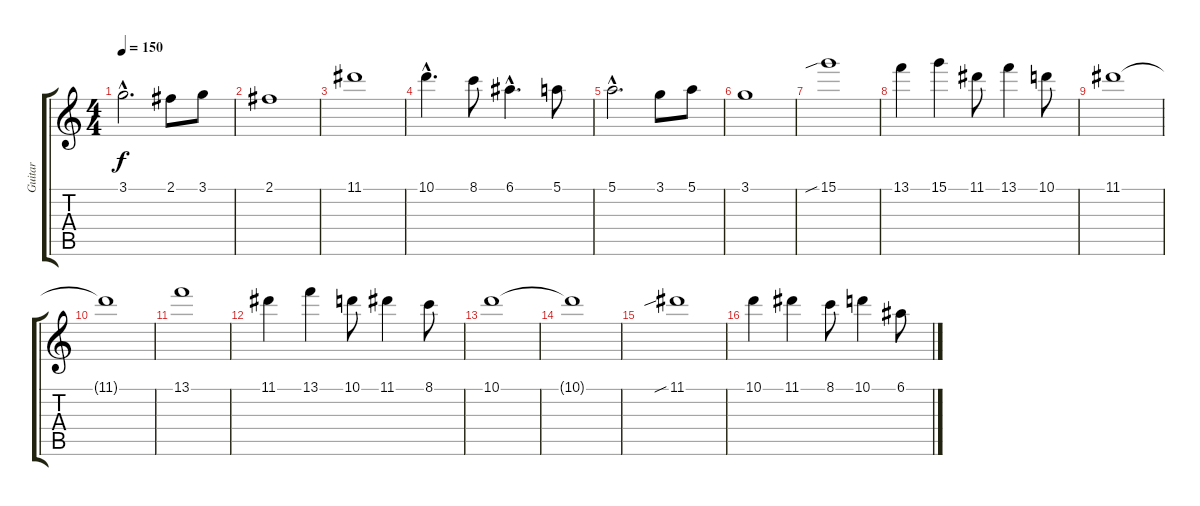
\track ("Guitar" "Guitar") {instrument distortionguitar}
\staff {score tabs}
\tuning (E4 B3 G3 D3 A2 E2) {hide}
\ts (4 4)
\tempo 150
\clef g2
\ks c
3.1{hac}.2{d dy f} 2.1.8 3.1.8 |
2.1.1 |
11.1.1 |
10.1{hac}.4{d} 8.1.8 6.1{hac}.4{d} 5.1.8 |
5.1{hac}.2{d} 3.1.8 5.1.8 |
3.1.1 |
15.1{sib}.1 |
13.1.4 15.1.4 11.1.8 13.1.4 10.1.8 |
11.1.1 |
11.1{t}.1 |
13.1.1 |
11.1.4 13.1.4 10.1.8 11.1.4 8.1.8 |
10.1.1 |
10.1{t}.1 |
11.1{sib}.1 |
10.1.4 11.1.4 8.1.8 10.1.4 6.1.8
